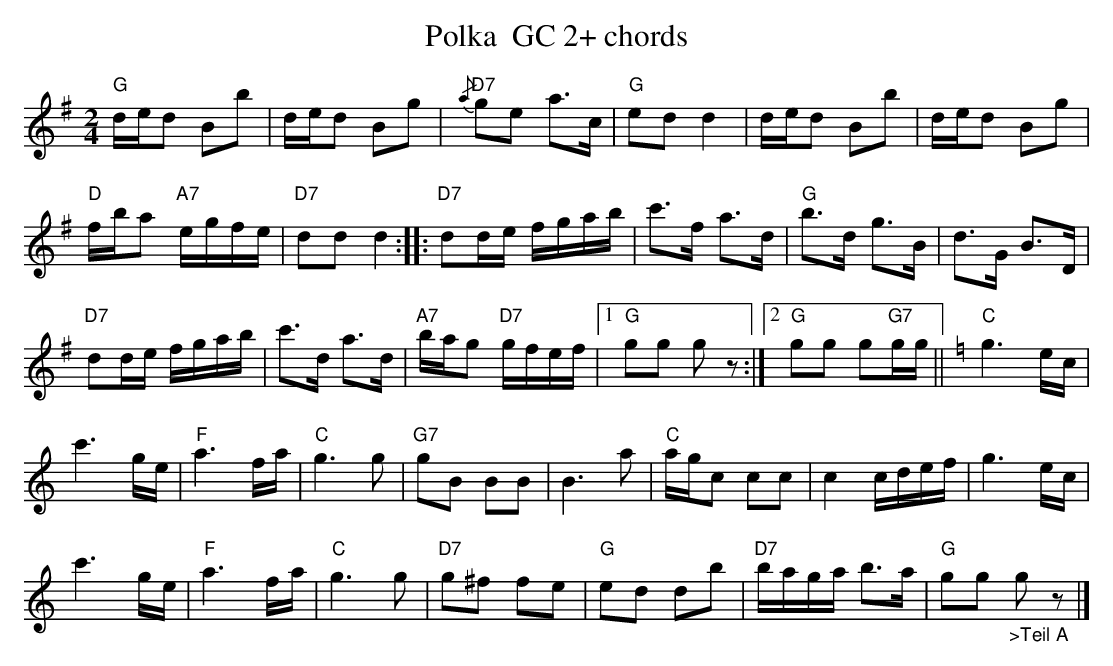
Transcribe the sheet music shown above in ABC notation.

X:1
T:Polka  GC 2+ chords
M:2/4
L:1/16
K:Gmaj%%MIDI gchordon
"G"ded2 B2b2 | ded2 B2g2 | "D7"{/a}g2e2 a3c | "G"e2d2d4 | ded2 B2b2 | ded2 B2g2 |
"D"fba2 "A7"egfe | "D7"d2d2d4 :: "D7"d2de fgab | c'3f a3d | "G"b3d g3B | d3G B3D |
"D7"d2de fgab | c'3d a3d | "A7"bag2 "D7"gfef |1 "G"g2g2 g2z2 :|2 "G"g2g2 g2"G7"gg || [K:Cmaj] "C"g6ec |
c'6ge | "F"a6fa | "C"g6g2 | "G7"g2B2 B2B2 | B6a2 | "C"agc2 c2c2 | c4 cdef | g6ec |
c'6ge | "F"a6fa | "C"g6g2 | "D7"g2^f2 f2e2 | "G"e2d2 d2b2 | "D7"baga b3a | "G"g2g2 "_>Teil A"g2z2 |]
